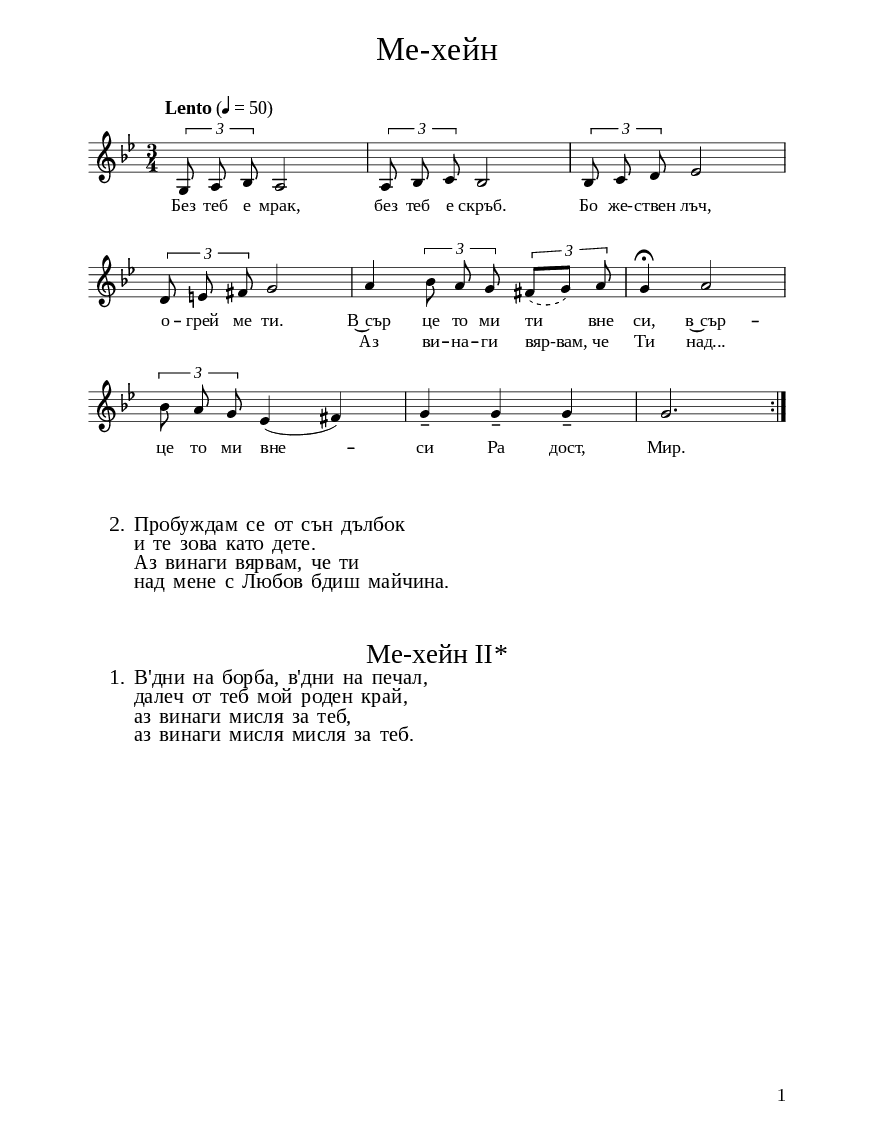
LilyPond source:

\version "2.24.2"

% include paper part and global functions
\include "include/globals.ily"

\bookpart {
  \label #'ref175_2
  \tocItem \markup "Ме-хейн – Me-hejn "
  \include "include/bookpart-paper.ily"
  \score {
    \include "include/score-layout.ily"

    \new Voice \absolute {
      \clef treble
      \key g \minor
      \time 3/4
      \tempoFunc "Lento" 4 "50"
      \autoBeamOff


      \times 2/3  {
        g8  a8 bes8
      }
      a2 | % 2

      \times 2/3  {
        a8  bes8 c'8
      }
      bes2 | % 3

      \times 2/3  {
        bes8  c'8 d'8
      }
      es'2 \break | % 4

      \times 2/3  {
        d'8  e'8 fis'8
      }
      g'2 | % 5
      a'4
      \times 2/3  {
        bes'8  a'8 g'8
      }

      \times 2/3  {
        \slurDashed fis'8 ( [g'8])  a'8
      }
      | % 6
      g'4 ^\fermata a'2 \break | % 7

      \times 2/3  {
        bes'8  a'8 g'8
      }
      \slurSolid
      es'4

      ( fis'4 )| % 8
      g'4 -- g'4 -- g'4 -- | % 9
      g'2. \bar ":|."
    }

    \addlyrics {
      Без теб е мрак, без теб е скръб. Бо "же-" -- ствен лъч,
      о -- грей ме ти. В~сър це то ми ти вне си, в~сър -- це то ми вне -- си Ра дост, Мир.
    }

    \addlyrics {
      " " " " " " " " " " " " " " " "

      " " " " " " " " " " " " " " " "

      Аз ви -- на -- ги вяр-вам, че Ти над...}

      \header {
        title = \titleFunc "Ме-хейн" "Me-hejn"
      }

      \midi{}

    } % score

    \markup  \fontsize #bgCoupletFontSize {
      \hspace #2
      \override #'(baseline-skip . 1.8)
      \column {
        \line { 2. Пробуждам се от сън дълбок }
        \line {   "   " и те зова като дете.}
        \line {   "   " Аз винаги вярвам, че ти}
        \line {   "   " над мене с Любов бдиш майчина.}
      }

    } % markup



    \markup \empty-one

    % include foreign translation(s) of the song
    
    \markup \empty-two

    \markup \fill-line { \fontsize #deTitleFontSize "Ме-хейн II*" }

    \markup  \fontsize #bgCoupletFontSize {
      \hspace #2
      \override #'(baseline-skip . 1.8)
      \column {
        \line { 1. В'дни на борба, в'дни на печал, }
        \line {   "   "  далеч от теб мой роден край,}
        \line {   "   " аз винаги мисля за теб,}
        \line {   "   " аз винаги мисля  мисля за теб.}
      }

    } % markup
    \markup \empty-one
    

  } % bookpart

  % Più mosso
  %
